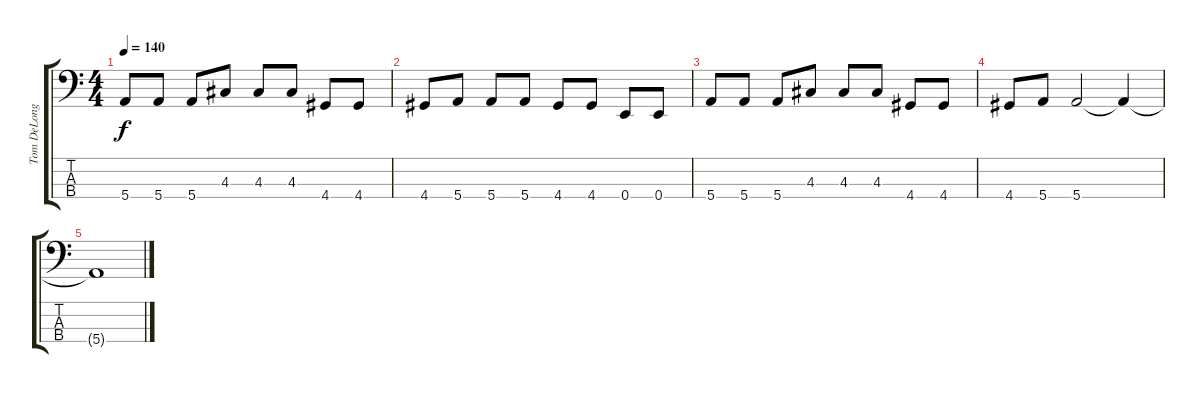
\track ("Tom DeLonge Bass" "Tom DeLong") {instrument electricbassfinger}
\staff {score tabs}
\tuning (G2 D2 A1 E1) {hide}
\ts (4 4)
\tempo 140
\clef f4
\ks c
5.4.8{dy f} 5.4.8 5.4.8 4.3.8 4.3.8 4.3.8 4.4.8 4.4.8 |
4.4.8 5.4.8 5.4.8 5.4.8 4.4.8 4.4.8 0.4.8 0.4.8 |
5.4.8 5.4.8 5.4.8 4.3.8 4.3.8 4.3.8 4.4.8 4.4.8 |
4.4.8 5.4.8 5.4.2 5.4{t}.4 |
5.4{t}.1
